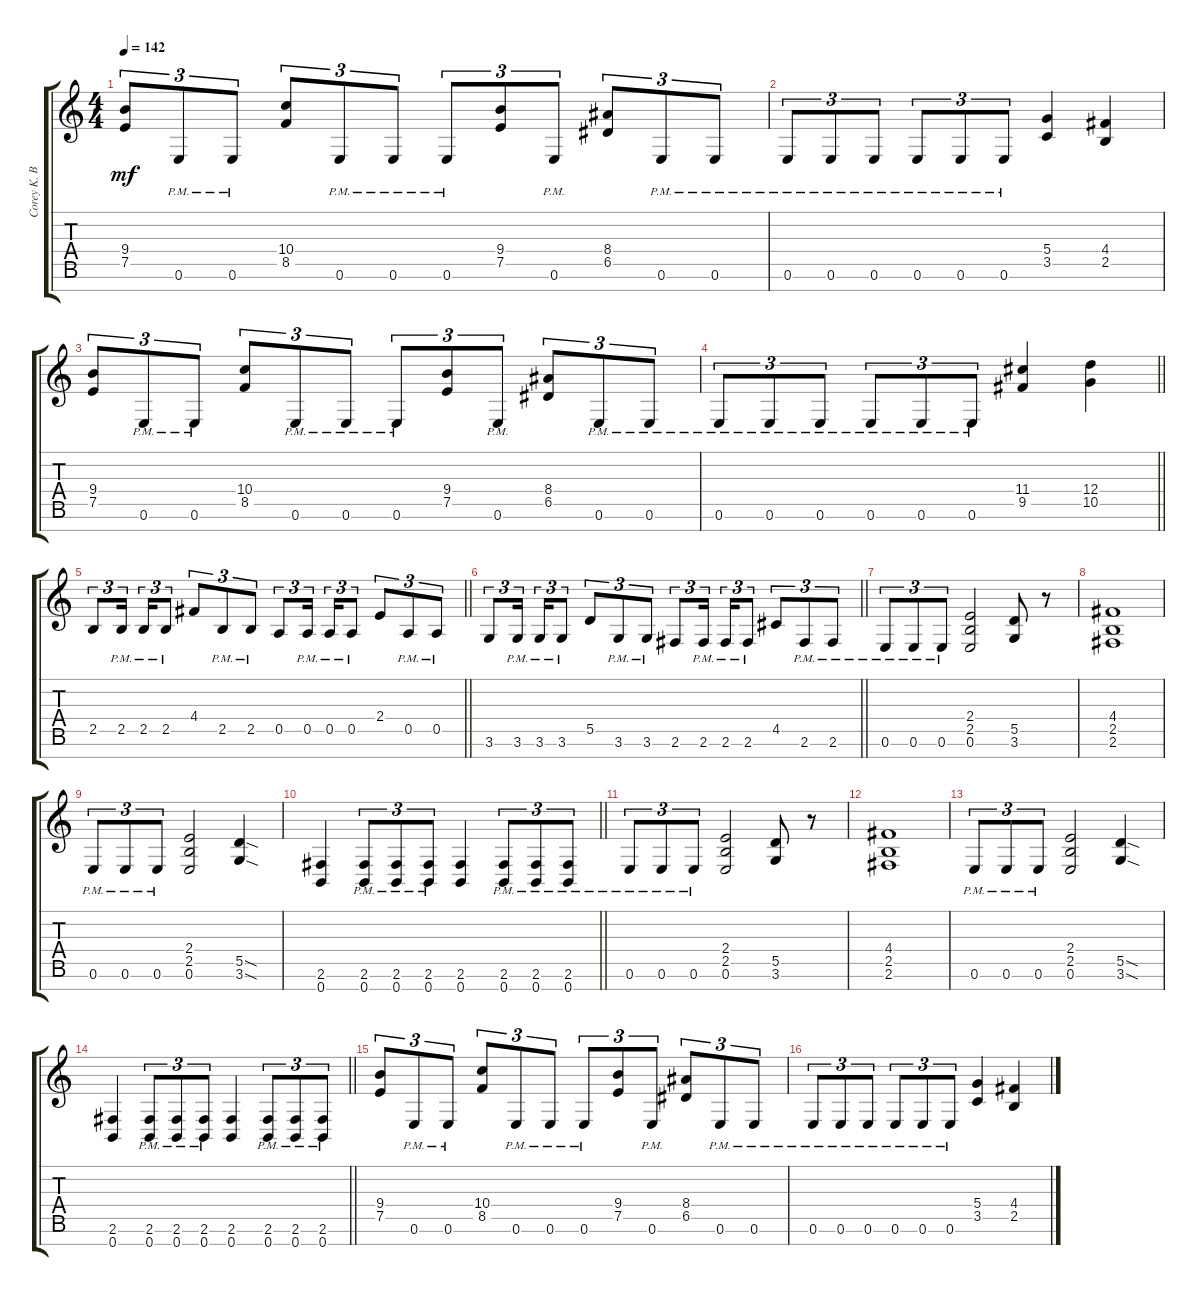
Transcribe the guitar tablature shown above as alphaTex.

\track ("Corey K. Beaulieu" "Corey K. B") {instrument distortionguitar}
\staff {score tabs}
\tuning (E4 B3 G3 D3 A2 E2 B1) {hide}
\ts (4 4)
\tempo 142
\clef g2
\ks c
(9.4 7.5).8{tu (3 2) dy mf} 0.6{pm}.8{tu (3 2)} 0.6{pm}.8{tu (3 2)} (10.4 8.5).8{tu (3 2)} 0.6{pm}.8{tu (3 2)} 0.6{pm}.8{tu (3 2)} 0.6{pm}.8{tu (3 2)} (9.4 7.5).8{tu (3 2)} 0.6{pm}.8{tu (3 2)} (8.4 6.5).8{tu (3 2)} 0.6{pm}.8{tu (3 2)} 0.6{pm}.8{tu (3 2)} |
0.6{pm}.8{tu (3 2)} 0.6{pm}.8{tu (3 2)} 0.6{pm}.8{tu (3 2)} 0.6{pm}.8{tu (3 2)} 0.6{pm}.8{tu (3 2)} 0.6{pm}.8{tu (3 2)} (5.4 3.5).4 (4.4 2.5).4 |
(9.4 7.5).8{tu (3 2)} 0.6{pm}.8{tu (3 2)} 0.6{pm}.8{tu (3 2)} (10.4 8.5).8{tu (3 2)} 0.6{pm}.8{tu (3 2)} 0.6{pm}.8{tu (3 2)} 0.6{pm}.8{tu (3 2)} (9.4 7.5).8{tu (3 2)} 0.6{pm}.8{tu (3 2)} (8.4 6.5).8{tu (3 2)} 0.6{pm}.8{tu (3 2)} 0.6{pm}.8{tu (3 2)} |
\barLineRight lightlight
0.6{pm}.8{tu (3 2)} 0.6{pm}.8{tu (3 2)} 0.6{pm}.8{tu (3 2)} 0.6{pm}.8{tu (3 2)} 0.6{pm}.8{tu (3 2)} 0.6{pm}.8{tu (3 2)} (11.4 9.5).4 (12.4 10.5).4 |
\section ("" "")
\barLineRight lightlight
2.5.8{tu (3 2)} 2.5{pm}.16{tu (3 2)} 2.5{pm}.16{tu (3 2)} 2.5{pm}.8{tu (3 2)} 4.4.8{tu (3 2)} 2.5{pm}.8{tu (3 2)} 2.5{pm}.8{tu (3 2)} 0.5.8{tu (3 2)} 0.5{pm}.16{tu (3 2)} 0.5{pm}.16{tu (3 2)} 0.5{pm}.8{tu (3 2)} 2.4.8{tu (3 2)} 0.5{pm}.8{tu (3 2)} 0.5{pm}.8{tu (3 2)} |
\barLineRight lightlight
3.6.8{tu (3 2)} 3.6{pm}.16{tu (3 2)} 3.6{pm}.16{tu (3 2)} 3.6{pm}.8{tu (3 2)} 5.5.8{tu (3 2)} 3.6{pm}.8{tu (3 2)} 3.6{pm}.8{tu (3 2)} 2.6.8{tu (3 2)} 2.6{pm}.16{tu (3 2)} 2.6{pm}.16{tu (3 2)} 2.6{pm}.8{tu (3 2)} 4.5.8{tu (3 2)} 2.6{pm}.8{tu (3 2)} 2.6{pm}.8{tu (3 2)} |
\section ("" "")
0.6{pm}.8{tu (3 2)} 0.6{pm}.8{tu (3 2)} 0.6{pm}.8{tu (3 2)} (2.4 2.5 0.6).2 (5.5 3.6).8 r.8 |
(4.4 2.5 2.6).1 |
0.6{pm}.8{tu (3 2)} 0.6{pm}.8{tu (3 2)} 0.6{pm}.8{tu (3 2)} (2.4 2.5 0.6).2 (5.5{sod} 3.6{sod}).4 |
\barLineRight lightlight
(2.6 0.7).4 (2.6{pm} 0.7{pm}).8{tu (3 2)} (2.6{pm} 0.7{pm}).8{tu (3 2)} (2.6{pm} 0.7{pm}).8{tu (3 2)} (2.6 0.7).4 (2.6{pm} 0.7{pm}).8{tu (3 2)} (2.6{pm} 0.7{pm}).8{tu (3 2)} (2.6{pm} 0.7{pm}).8{tu (3 2)} |
0.6{pm}.8{tu (3 2)} 0.6{pm}.8{tu (3 2)} 0.6{pm}.8{tu (3 2)} (2.4 2.5 0.6).2 (5.5 3.6).8 r.8 |
(4.4 2.5 2.6).1 |
0.6{pm}.8{tu (3 2)} 0.6{pm}.8{tu (3 2)} 0.6{pm}.8{tu (3 2)} (2.4 2.5 0.6).2 (5.5{sod} 3.6{sod}).4 |
\barLineRight lightlight
(2.6 0.7).4 (2.6{pm} 0.7{pm}).8{tu (3 2)} (2.6{pm} 0.7{pm}).8{tu (3 2)} (2.6{pm} 0.7{pm}).8{tu (3 2)} (2.6 0.7).4 (2.6{pm} 0.7{pm}).8{tu (3 2)} (2.6{pm} 0.7{pm}).8{tu (3 2)} (2.6{pm} 0.7{pm}).8{tu (3 2)} |
\section ("" "")
(9.4 7.5).8{tu (3 2)} 0.6{pm}.8{tu (3 2)} 0.6{pm}.8{tu (3 2)} (10.4 8.5).8{tu (3 2)} 0.6{pm}.8{tu (3 2)} 0.6{pm}.8{tu (3 2)} 0.6{pm}.8{tu (3 2)} (9.4 7.5).8{tu (3 2)} 0.6{pm}.8{tu (3 2)} (8.4 6.5).8{tu (3 2)} 0.6{pm}.8{tu (3 2)} 0.6{pm}.8{tu (3 2)} |
0.6{pm}.8{tu (3 2)} 0.6{pm}.8{tu (3 2)} 0.6{pm}.8{tu (3 2)} 0.6{pm}.8{tu (3 2)} 0.6{pm}.8{tu (3 2)} 0.6{pm}.8{tu (3 2)} (5.4 3.5).4 (4.4 2.5).4
